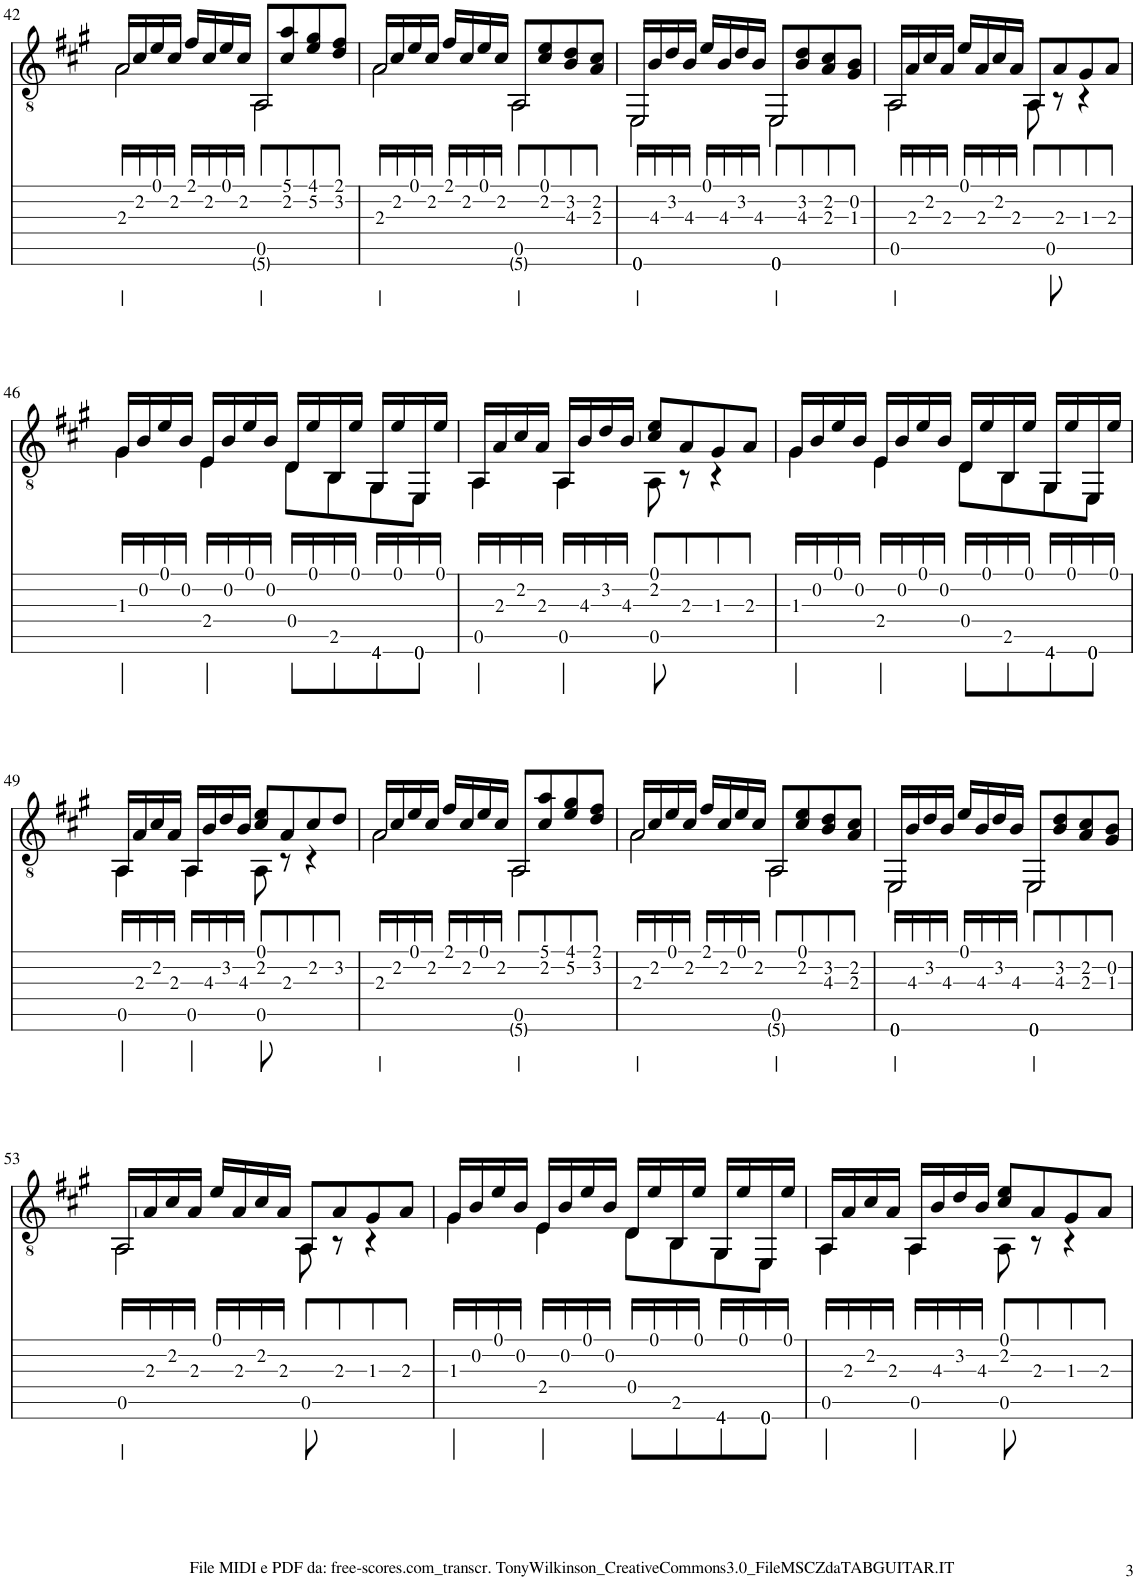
**kern	**kern
*part2	*part1
*staff2	*staff1
*I"Chitarra classica (Intavolatura)	*I"Guitar
!!LO:PB:g=z
*	*clefGv2
*k[f#c#g#]	*k[f#c#g#]
*M4/4	*M4/4
=42	=42
!LO:N:head=open	!LO:N:head=open
*^	*^
16A/LL	2A\	16A/LL	2A\
16c#/	.	16c#/	.
16e/	.	16e/	.
16c#/JJ	.	16c#/JJ	.
16f#/LL	.	16f#/LL	.
16c#/	.	16c#/	.
16e/	.	16e/	.
16c#/JJ	.	16c#/JJ	.
!LO:N:head=open	!	!LO:N:head=open	!
8AA/L	2AA\	8AA/L	2AA\
8c#/ 8a/	.	8c#/ 8a/	.
8e/ 8g#/	.	8e/ 8g#/	.
8d/ 8f#/J	.	8d/ 8f#/J	.
=43	=43	=43	=43
!LO:N:head=open	!	!LO:N:head=open	!
16A/LL	2A\	16A/LL	2A\
16c#/	.	16c#/	.
16e/	.	16e/	.
16c#/JJ	.	16c#/JJ	.
16f#/LL	.	16f#/LL	.
16c#/	.	16c#/	.
16e/	.	16e/	.
16c#/JJ	.	16c#/JJ	.
!LO:N:head=open	!	!LO:N:head=open	!
8AA/L	2AA\	8AA/L	2AA\
8c#/ 8e/	.	8c#/ 8e/	.
8B/ 8d/	.	8B/ 8d/	.
8A/ 8c#/J	.	8A/ 8c#/J	.
=44	=44	=44	=44
!LO:N:head=open	!	!LO:N:head=open	!
16EE/LL	2EE\	16EE/LL	2EE\
16B/	.	16B/	.
16d/	.	16d/	.
16B/JJ	.	16B/JJ	.
16e/LL	.	16e/LL	.
16B/	.	16B/	.
16d/	.	16d/	.
16B/JJ	.	16B/JJ	.
!LO:N:head=open	!	!LO:N:head=open	!
8EE/L	2EE\	8EE/L	2EE\
8B/ 8d/	.	8B/ 8d/	.
8A/ 8c#/	.	8A/ 8c#/	.
8G#/ 8B/J	.	8G#/ 8B/J	.
=45	=45	=45	=45
!LO:N:head=open	!	!LO:N:head=open	!
16AA/LL	2AA\	16AA/LL	2AA\
16A/	.	16A/	.
16c#/	.	16c#/	.
16A/JJ	.	16A/JJ	.
16e/LL	.	16e/LL	.
16A/	.	16A/	.
16c#/	.	16c#/	.
16A/JJ	.	16A/JJ	.
8AA/L	8AA\	8AA/L	8AA\
8A/	8r	8A/	8r
8G#/	4r	8G#/	4r
8A/J	.	8A/J	.
!!LO:LB:g=z	!!
=46	=46	=46	=46
16G#/LL	4G#\	16G#/LL	4G#\
16B/	.	16B/	.
16e/	.	16e/	.
16B/JJ	.	16B/JJ	.
16E/LL	4E\	16E/LL	4E\
16B/	.	16B/	.
16e/	.	16e/	.
16B/JJ	.	16B/JJ	.
16D/LL	8D\L	16D/LL	8D\L
16e/	.	16e/	.
16BB/	8BB\	16BB/	8BB\
16e/JJ	.	16e/JJ	.
16GG#/LL	8GG#\	16GG#/LL	8GG#\
16e/	.	16e/	.
16EE/	8EE\J	16EE/	8EE\J
16e/JJ	.	16e/JJ	.
=47	=47	=47	=47
16AA/LL	4AA\	16AA/LL	4AA\
16A/	.	16A/	.
16c#/	.	16c#/	.
16A/JJ	.	16A/JJ	.
16AA/LL	4AA\	16AA/LL	4AA\
16B/	.	16B/	.
16d/	.	16d/	.
16B/JJ	.	16B/JJ	.
8c#/ 8e/L	8AA\	8c#/ 8e/L	8AA\
8A/	8r	8A/	8r
8G#/	4r	8G#/	4r
8A/J	.	8A/J	.
=48	=48	=48	=48
16G#/LL	4G#\	16G#/LL	4G#\
16B/	.	16B/	.
16e/	.	16e/	.
16B/JJ	.	16B/JJ	.
16E/LL	4E\	16E/LL	4E\
16B/	.	16B/	.
16e/	.	16e/	.
16B/JJ	.	16B/JJ	.
16D/LL	8D\L	16D/LL	8D\L
16e/	.	16e/	.
16BB/	8BB\	16BB/	8BB\
16e/JJ	.	16e/JJ	.
16GG#/LL	8GG#\	16GG#/LL	8GG#\
16e/	.	16e/	.
16EE/	8EE\J	16EE/	8EE\J
16e/JJ	.	16e/JJ	.
!!LO:LB:g=z	!!
=49	=49	=49	=49
16AA/LL	4AA\	16AA/LL	4AA\
16A/	.	16A/	.
16c#/	.	16c#/	.
16A/JJ	.	16A/JJ	.
16AA/LL	4AA\	16AA/LL	4AA\
16B/	.	16B/	.
16d/	.	16d/	.
16B/JJ	.	16B/JJ	.
8c#/ 8e/L	8AA\	8c#/ 8e/L	8AA\
8A/	8r	8A/	8r
8c#/	4r	8c#/	4r
8d/J	.	8d/J	.
=50	=50	=50	=50
!LO:N:head=open	!	!LO:N:head=open	!
16A/LL	2A\	16A/LL	2A\
16c#/	.	16c#/	.
16e/	.	16e/	.
16c#/JJ	.	16c#/JJ	.
16f#/LL	.	16f#/LL	.
16c#/	.	16c#/	.
16e/	.	16e/	.
16c#/JJ	.	16c#/JJ	.
!LO:N:head=open	!	!LO:N:head=open	!
8AA/L	2AA\	8AA/L	2AA\
8c#/ 8a/	.	8c#/ 8a/	.
8e/ 8g#/	.	8e/ 8g#/	.
8d/ 8f#/J	.	8d/ 8f#/J	.
=51	=51	=51	=51
!LO:N:head=open	!	!LO:N:head=open	!
16A/LL	2A\	16A/LL	2A\
16c#/	.	16c#/	.
16e/	.	16e/	.
16c#/JJ	.	16c#/JJ	.
16f#/LL	.	16f#/LL	.
16c#/	.	16c#/	.
16e/	.	16e/	.
16c#/JJ	.	16c#/JJ	.
!LO:N:head=open	!	!LO:N:head=open	!
8AA/L	2AA\	8AA/L	2AA\
8c#/ 8e/	.	8c#/ 8e/	.
8B/ 8d/	.	8B/ 8d/	.
8A/ 8c#/J	.	8A/ 8c#/J	.
=52	=52	=52	=52
!LO:N:head=open	!	!LO:N:head=open	!
16EE/LL	2EE\	16EE/LL	2EE\
16B/	.	16B/	.
16d/	.	16d/	.
16B/JJ	.	16B/JJ	.
16e/LL	.	16e/LL	.
16B/	.	16B/	.
16d/	.	16d/	.
16B/JJ	.	16B/JJ	.
!LO:N:head=open	!	!LO:N:head=open	!
8EE/L	2EE\	8EE/L	2EE\
8B/ 8d/	.	8B/ 8d/	.
8A/ 8c#/	.	8A/ 8c#/	.
8G#/ 8B/J	.	8G#/ 8B/J	.
!!LO:LB:g=z	!!
=53	=53	=53	=53
!LO:N:head=open	!	!LO:N:head=open	!
16AA/LL	2AA\	16AA/LL	2AA\
16A/	.	16A/	.
16c#/	.	16c#/	.
16A/JJ	.	16A/JJ	.
16e/LL	.	16e/LL	.
16A/	.	16A/	.
16c#/	.	16c#/	.
16A/JJ	.	16A/JJ	.
8AA/L	8AA\	8AA/L	8AA\
8A/	8r	8A/	8r
8G#/	4r	8G#/	4r
8A/J	.	8A/J	.
=54	=54	=54	=54
16G#/LL	4G#\	16G#/LL	4G#\
16B/	.	16B/	.
16e/	.	16e/	.
16B/JJ	.	16B/JJ	.
16E/LL	4E\	16E/LL	4E\
16B/	.	16B/	.
16e/	.	16e/	.
16B/JJ	.	16B/JJ	.
16D/LL	8D\L	16D/LL	8D\L
16e/	.	16e/	.
16BB/	8BB\	16BB/	8BB\
16e/JJ	.	16e/JJ	.
16GG#/LL	8GG#\	16GG#/LL	8GG#\
16e/	.	16e/	.
16EE/	8EE\J	16EE/	8EE\J
16e/JJ	.	16e/JJ	.
=55	=55	=55	=55
16AA/LL	4AA\	16AA/LL	4AA\
16A/	.	16A/	.
16c#/	.	16c#/	.
16A/JJ	.	16A/JJ	.
16AA/LL	4AA\	16AA/LL	4AA\
16B/	.	16B/	.
16d/	.	16d/	.
16B/JJ	.	16B/JJ	.
8c#/ 8e/L	8AA\	8c#/ 8e/L	8AA\
8A/	8r	8A/	8r
8G#/	4r	8G#/	4r
8A/J	.	8A/J	.
*v	*v	*	*
*	*v	*v
=	=
*-	*-
